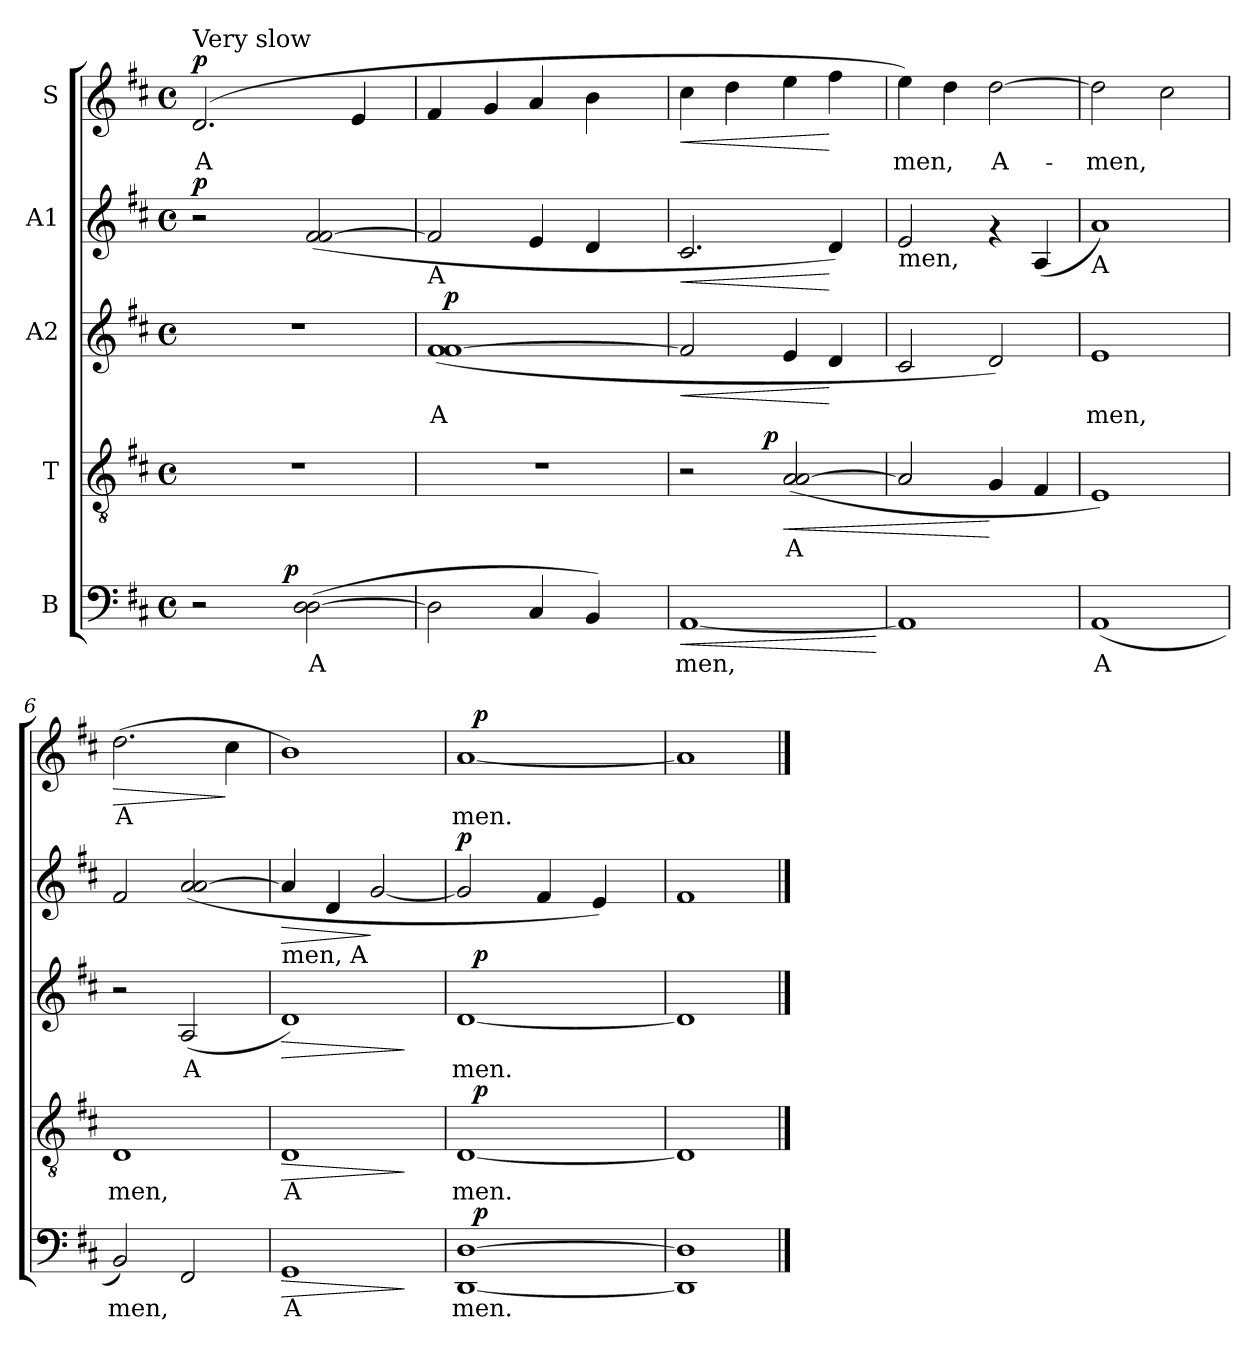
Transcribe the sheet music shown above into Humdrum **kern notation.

**kern	**text	**dynam	**kern	**text	**dynam	**kern	**text	**dynam	**kern	**dynam	**kern	**text	**dynam
*part5	*part5	*part5	*part4	*part4	*part4	*part3	*part3	*part3	*part2	*part2	*part1	*part1	*part1
*staff5	*staff5	*staff5	*staff4	*staff4	*staff4	*staff3	*staff3	*staff3	*staff2	*staff2	*staff1	*staff1	*staff1
*I"B	*	*	*I"T	*	*	*I"A2	*	*	*I"A1	*	*I"S	*	*
!!LO:PB:g=z
*stria5	*	*	*stria5	*	*	*stria5	*	*	*stria5	*	*stria5	*	*
*clefF4	*	*	*clefGv2	*	*	*clefG2	*	*	*clefG2	*	*clefG2	*	*
*k[f#c#]	*	*	*k[f#c#]	*	*	*k[f#c#]	*	*	*k[f#c#]	*	*k[f#c#]	*	*
*D:	*	*	*D:	*	*	*D:	*	*	*D:	*	*D:	*	*
*M4/4	*	*	*M4/4	*	*	*M4/4	*	*	*M4/4	*	*M4/4	*	*
*met(c)	*	*	*met(c)	*	*	*met(c)	*	*	*met(c)	*	*met(c)	*	*
=1	=1	=1	=1	=1	=1	=1	=1	=1	=1	=1	=1	=1	=1
!	!	!	!	!	!	!	!	!	!	!	!LO:TX:a:t=Very slow	!	!
!	!	!	!	!	!	!	!	!	!	!LO:DY:a	!	!LO:LY:b:cj	!LO:DY:a
*^	*	*	*	*	*	*	*	*	*	*	*	*	*
2r	4ryy	.	.	1r	.	.	1r	.	.	2r	p	(>2.d/	A-	p
.	8ryy	.	.	.	.	.	.	.	.	.	.	.	.	.
.	32.ryy	.	.	.	.	.	.	.	.	.	.	.	.	.
!	!	!	!LO:DY:a	!	!	!	!	!	!	!	!	!	!	!
.	2ryy	.	p	.	.	.	.	.	.	.	.	.	.	.
!	!	!LO:LY:b:cj	!	!	!	!	!	!	!	!	!	!	!	!
(>2D\ [>2D\	.	A	.	.	.	.	.	.	.	(<2f#/ [<2f#/	.	.	.	.
!	!	!	!	!	!	!	!	!	!	!	!	!	!LO:LY:b:cj	!
.	.	.	.	.	.	.	.	.	.	.	.	4e/	--	.
.	16ryy	.	.	.	.	.	.	.	.	.	.	.	.	.
.	64ryy	.	.	.	.	.	.	.	.	.	.	.	.	.
=2	=2	=2	=2	=2	=2	=2	=2	=2	=2	=2	=2	=2	=2	=2
!	!	!	!	!	!	!	!	!	!	!LO:TX:b:t=A	!	!	!	!
!	!	!LO:LY:b:cj	!	!	!	!	!	!LO:LY:b:cj	!	!	!	!	!LO:LY:b:cj	!
*v	*v	*	*	*	*	*	*^	*	*	*	*	*	*	*
2D\]	.	.	1r	.	.	(<1f# [<1f#	32.ryy	A	.	2f#/]	.	4f#/	--	.
!	!	!	!	!	!	!	!	!	!LO:DY:a	!	!	!	!	!
.	.	.	.	.	.	.	2ryy	.	p	.	.	.	.	.
!	!	!	!	!	!	!	!	!	!	!	!	!	!LO:LY:b:cj	!
.	.	.	.	.	.	.	.	.	.	.	.	4g/	--	.
!	!LO:LY:b:cj	!	!	!	!	!	!	!	!	!	!	!	!LO:LY:b:cj	!
4C#/	.	.	.	.	.	.	.	.	.	4e/	.	4a/	--	.
.	.	.	.	.	.	.	4ryy	.	.	.	.	.	.	.
!	!LO:LY:b:cj	!	!	!	!	!	!	!	!	!	!	!	!LO:LY:b:cj	!
4BB/)	.	.	.	.	.	.	.	.	.	4d/	.	4b\	--	.
.	.	.	.	.	.	.	8ryy	.	.	.	.	.	.	.
.	.	.	.	.	.	.	16ryy	.	.	.	.	.	.	.
.	.	.	.	.	.	.	64ryy	.	.	.	.	.	.	.
=3	=3	=3	=3	=3	=3	=3	=3	=3	=3	=3	=3	=3	=3	=3
!	!LO:LY:b:cj	!LO:HP:b	!	!	!	!	!	!LO:LY:b:cj	!LO:HP:b	!	!LO:HP:b	!	!LO:LY:b:cj	!LO:HP:b
*	*	*	*^	*	*	*v	*v	*	*	*	*	*	*	*
[<1AA	men,	<	2r	4..ryy	.	.	2f#/]	.	<	2.c#/	<	4cc#\	--	<
!	!	!	!	!	!	!	!	!	!	!	!	!	!LO:LY:b:cj	!
.	.	.	.	.	.	.	.	.	.	.	.	4dd\	--	.
!	!	!	!	!	!	!LO:DY:a	!	!	!	!	!	!	!	!
.	.	.	.	2ryy	.	p	.	.	.	.	.	.	.	.
!	!	!	!	!	!LO:LY:b:cj	!LO:HP:b	!	!LO:LY:b:cj	!	!	!	!	!LO:LY:b:cj	!
.	.	.	(<2A/ [<2A/	.	A	<	4e/	.	.	.	.	4ee\	--	.
!	!	!	!	!	!	!	!	!LO:LY:b:cj	!	!	!	!	!LO:LY:b:cj	!
.	.	.	.	.	.	.	4d/	.	[	4d/)	[	4ff#\	--	[
.	.	.	.	16ryy	.	.	.	.	.	.	.	.	.	.
.	.	[	.	.	.	.	.	.	.	.	.	.	.	.
=4	=4	=4	=4	=4	=4	=4	=4	=4	=4	=4	=4	=4	=4	=4
!	!	!	!	!	!	!	!	!	!	!LO:TX:b:t=men,	!	!	!	!
!	!LO:LY:b:cj	!	!	!	!LO:LY:b:cj	!	!	!LO:LY:b:cj	!	!	!	!	!LO:LY:b:cj	!
*	*	*	*v	*v	*	*	*	*	*	*	*	*	*	*
1AA]	.	.	2A/]	.	.	2c#/	.	.	2e/	.	4ee\)	-men,	.
!	!	!	!	!	!	!	!	!	!	!	!	!LO:LY:b:cj	!
.	.	.	.	.	.	.	.	.	.	.	4dd\	.	.
!	!	!	!	!LO:LY:b:cj	!	!	!LO:LY:b:cj	!	!	!	!	!LO:LY:b:cj	!
.	.	.	4G/	.	[	2d/)	.	.	4rf	.	[>2dd\	A-	.
!	!	!	!	!LO:LY:b:cj	!	!	!	!	!	!	!	!	!
.	.	.	4F#/	.	.	.	.	.	(<4A/	.	.	.	.
=5	=5	=5	=5	=5	=5	=5	=5	=5	=5	=5	=5	=5	=5
!	!	!	!	!	!	!	!	!	!LO:TX:b:t=A	!	!	!	!
!	!LO:LY:b:cj	!	!	!LO:LY:b:cj	!	!	!LO:LY:b:cj	!	!	!	!	!LO:LY:b:cj	!
(<1AA	A	.	1E)	.	.	1e	men,	.	1a)	.	2dd\]	-men,	.
!	!	!	!	!	!	!	!	!	!	!	!	!LO:LY:b:cj	!
.	.	.	.	.	.	.	.	.	.	.	2cc#\	.	.
=6	=6	=6	=6	=6	=6	=6	=6	=6	=6	=6	=6	=6	=6
!	!LO:LY:b:cj	!	!	!LO:LY:b:cj	!	!	!	!	!	!	!	!LO:LY:b:cj	!LO:HP:b
2BB/)	men,	.	1D	men,	.	2r	.	.	2f#/	.	(>2.dd\	A-	>
!	!LO:LY:b:cj	!	!	!	!	!	!LO:LY:b:cj	!	!	!	!	!	!
2FF#/	.	.	.	.	.	(<2A/	A	.	(<2a/ [<2a/	.	.	.	.
!	!	!	!	!	!	!	!	!	!	!	!	!LO:LY:b:cj	!
.	.	.	.	.	.	.	.	.	.	.	4cc#\	--	]
=7	=7	=7	=7	=7	=7	=7	=7	=7	=7	=7	=7	=7	=7
!	!	!	!	!	!	!	!	!	!LO:TX:b:t=men, A	!	!	!	!
!	!LO:LY:b:cj	!LO:HP:b	!	!LO:LY:b:cj	!LO:HP:b	!	!LO:LY:b:cj	!LO:HP:b	!	!LO:HP:b	!	!LO:LY:b:cj	!
1GG	A	>	1D	A	>	1d)	.	>	4a/]	>	1b)	--	.
.	.	.	.	.	.	.	.	.	4d/	.	.	.	.
.	.	.	.	.	.	.	.	.	[<2g/	]	.	.	.
.	.	]	.	.	]	.	.	]	.	.	.	.	.
=8	=8	=8	=8	=8	=8	=8	=8	=8	=8	=8	=8	=8	=8
!	!LO:LY:b:cj	!	!	!LO:LY:b:cj	!	!	!LO:LY:b:cj	!	!	!LO:DY:a	!	!LO:LY:b:cj	!
*^	*	*	*^	*	*	*^	*	*	*	*	*^	*	*
[>1D [<1DD	32.ryy	men.	.	[<1D	32.ryy	men.	.	[<1d	32.ryy	men.	.	2g/]	p	[<1a	32.ryy	-men.	.
!	!	!	!LO:DY:a	!	!	!	!LO:DY:a	!	!	!	!LO:DY:a	!	!	!	!	!	!LO:DY:a
.	2ryy	.	p	.	2ryy	.	p	.	2ryy	.	p	.	.	.	2ryy	.	p
.	.	.	.	.	.	.	.	.	.	.	.	4f#/	.	.	.	.	.
.	4ryy	.	.	.	4ryy	.	.	.	4ryy	.	.	.	.	.	4ryy	.	.
.	.	.	.	.	.	.	.	.	.	.	.	4e/)	.	.	.	.	.
.	8ryy	.	.	.	8ryy	.	.	.	8ryy	.	.	.	.	.	8ryy	.	.
.	16ryy	.	.	.	16ryy	.	.	.	16ryy	.	.	.	.	.	16ryy	.	.
.	64ryy	.	.	.	64ryy	.	.	.	64ryy	.	.	.	.	.	64ryy	.	.
=9	=9	=9	=9	=9	=9	=9	=9	=9	=9	=9	=9	=9	=9	=9	=9	=9	=9
!	!	!LO:LY:b:cj	!	!	!	!LO:LY:b:cj	!	!	!	!LO:LY:b:cj	!	!	!	!	!	!LO:LY:b:cj	!
*v	*v	*	*	*	*	*	*	*v	*v	*	*	*	*	*v	*v	*	*
*	*	*	*v	*v	*	*	*	*	*	*	*	*	*	*
1D] 1DD]	.	.	1D]	.	.	1d]	.	.	1f#	.	1a]	.	.
==	==	==	==	==	==	==	==	==	==	==	==	==	==
*-	*-	*-	*-	*-	*-	*-	*-	*-	*-	*-	*-	*-	*-
